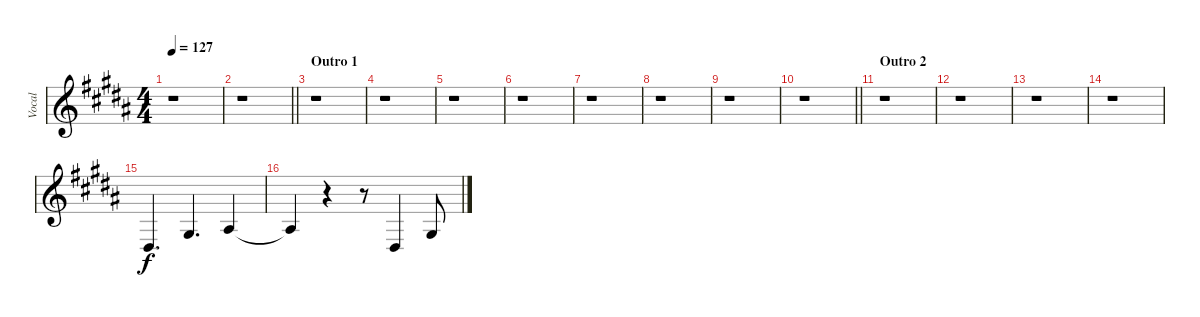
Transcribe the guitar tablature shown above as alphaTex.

\track ("Vocal" "Vocal") {instrument fx4atmosphere}
\staff {score}
\tuning (E4 B3 G3 D3 A2 E2) {hide}
\ts (4 4)
\tempo 127
\clef g2
\ks g#minor
r.1{dy f} |
\barLineRight lightlight
r.1 |
\section ("" "Outro 1")
r.1 |
r.1 |
r.1 |
r.1 |
r.1 |
r.1 |
r.1 |
\barLineRight lightlight
r.1 |
\section ("" "Outro 2")
r.1 |
r.1 |
r.1 |
r.1 |
1.4.4{d} 6.4.4{d} 8.4.4 |
8.4{t}.4 r.4 r.8 6.5.4 6.4.8
